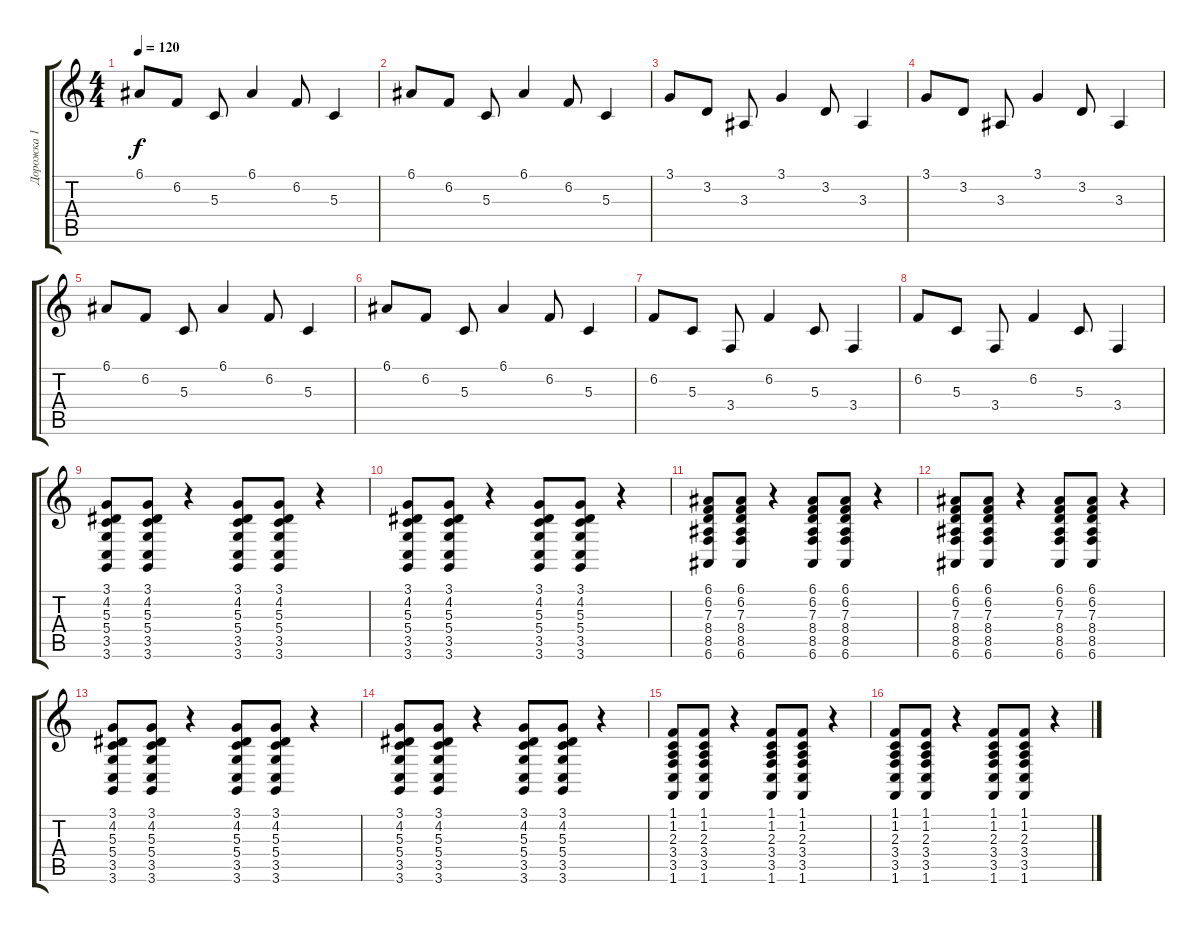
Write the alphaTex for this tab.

\track ("Дорожка 1" "Дорожка 1") {instrument brightacousticpiano}
\staff {score tabs}
\tuning (E4 B3 G3 D3 A2 E2) {hide}
\ts (4 4)
\tempo 120
\clef g2
\ks c
6.1.8{dy f} 6.2.8 5.3.8 6.1.4 6.2.8 5.3.4 |
6.1.8 6.2.8 5.3.8 6.1.4 6.2.8 5.3.4 |
3.1.8 3.2.8 3.3.8 3.1.4 3.2.8 3.3.4 |
3.1.8 3.2.8 3.3.8 3.1.4 3.2.8 3.3.4 |
6.1.8 6.2.8 5.3.8 6.1.4 6.2.8 5.3.4 |
6.1.8 6.2.8 5.3.8 6.1.4 6.2.8 5.3.4 |
6.2.8 5.3.8 3.4.8 6.2.4 5.3.8 3.4.4 |
6.2.8 5.3.8 3.4.8 6.2.4 5.3.8 3.4.4 |
(3.1 4.2 5.3 5.4 3.5 3.6).8 (3.1 4.2 5.3 5.4 3.5 3.6).8 r.4 (3.1 4.2 5.3 5.4 3.5 3.6).8 (3.1 4.2 5.3 5.4 3.5 3.6).8 r.4 |
(3.1 4.2 5.3 5.4 3.5 3.6).8 (3.1 4.2 5.3 5.4 3.5 3.6).8 r.4 (3.1 4.2 5.3 5.4 3.5 3.6).8 (3.1 4.2 5.3 5.4 3.5 3.6).8 r.4 |
(6.1 6.2 7.3 8.4 8.5 6.6).8 (6.1 6.2 7.3 8.4 8.5 6.6).8 r.4 (6.1 6.2 7.3 8.4 8.5 6.6).8 (6.1 6.2 7.3 8.4 8.5 6.6).8 r.4 |
(6.1 6.2 7.3 8.4 8.5 6.6).8 (6.1 6.2 7.3 8.4 8.5 6.6).8 r.4 (6.1 6.2 7.3 8.4 8.5 6.6).8 (6.1 6.2 7.3 8.4 8.5 6.6).8 r.4 |
(3.1 4.2 5.3 5.4 3.5 3.6).8 (3.1 4.2 5.3 5.4 3.5 3.6).8 r.4 (3.1 4.2 5.3 5.4 3.5 3.6).8 (3.1 4.2 5.3 5.4 3.5 3.6).8 r.4 |
(3.1 4.2 5.3 5.4 3.5 3.6).8 (3.1 4.2 5.3 5.4 3.5 3.6).8 r.4 (3.1 4.2 5.3 5.4 3.5 3.6).8 (3.1 4.2 5.3 5.4 3.5 3.6).8 r.4 |
(1.1 1.2 2.3 3.4 3.5 1.6).8 (1.1 1.2 2.3 3.4 3.5 1.6).8 r.4 (1.1 1.2 2.3 3.4 3.5 1.6).8 (1.1 1.2 2.3 3.4 3.5 1.6).8 r.4 |
(1.1 1.2 2.3 3.4 3.5 1.6).8 (1.1 1.2 2.3 3.4 3.5 1.6).8 r.4 (1.1 1.2 2.3 3.4 3.5 1.6).8 (1.1 1.2 2.3 3.4 3.5 1.6).8 r.4
